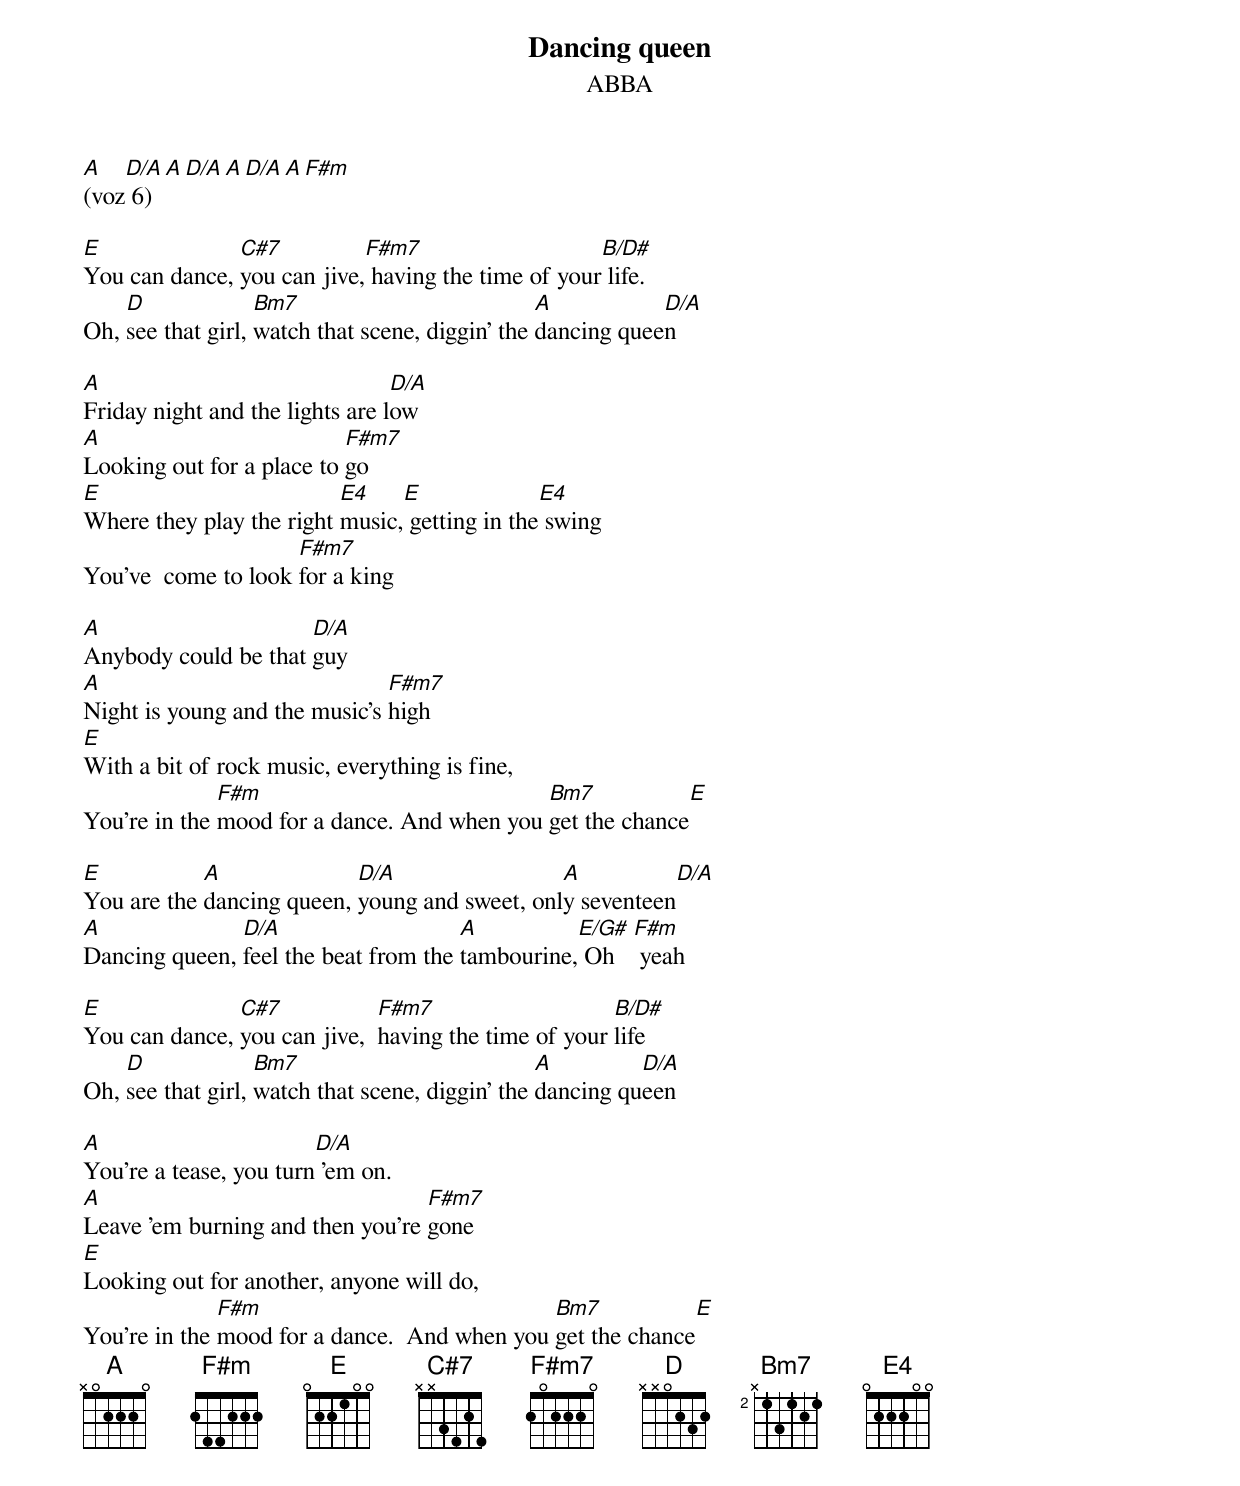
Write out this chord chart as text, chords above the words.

Dancing queen
ABBA

A   D/A   A   D/A   A   D/A   A   F#m
(voz 6)

E              C#7          F#m7                    B/D#
You can dance, you can jive, having the time of your life.
    D              Bm7                           A           D/A
Oh, see that girl, watch that scene, diggin' the dancing queen

A                                D/A
Friday night and the lights are low
A                          F#m7
Looking out for a place to go
E                         E4    E              E4
Where they play the right music, getting in the swing
                     F#m7
You've  come to look for a king

A                     D/A
Anybody could be that guy
A                              F#m7
Night is young and the music's high
E
With a bit of rock music, everything is fine,
              F#m                            Bm7            E
You're in the mood for a dance. And when you get the chance

E           A              D/A                 A          D/A
You are the dancing queen, young and sweet, only seventeen
A              D/A                    A          E/G#  F#m
Dancing queen, feel the beat from the tambourine, Oh    yeah

E              C#7            F#m7                    B/D#
You can dance, you can jive,  having the time of your life
    D              Bm7                           A         D/A
Oh, see that girl, watch that scene, diggin' the dancing queen

A                       D/A
You're a tease, you turn 'em on.
A                                 F#m7
Leave 'em burning and then you're gone
E
Looking out for another, anyone will do,
              F#m                             Bm7           E
You're in the mood for a dance.  And when you get the chance
